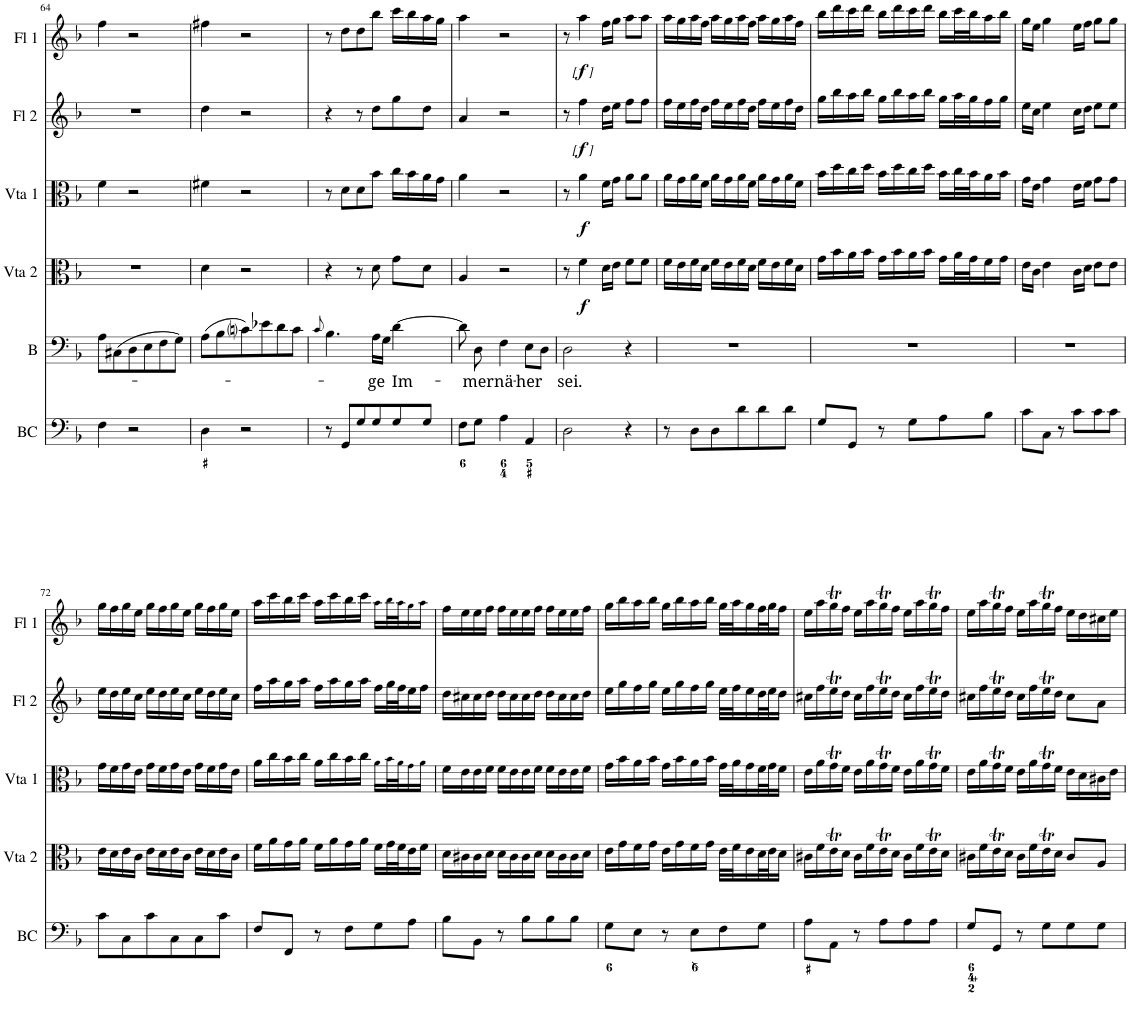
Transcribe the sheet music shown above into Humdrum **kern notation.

**kern	**kern	**text	**kern	**dynam	**kern	**dynam	**kern	**dynam	**kern	**dynam
*part6	*part5	*part5	*part4	*part4	*part3	*part3	*part2	*part2	*part1	*part1
*staff6	*staff5	*staff5	*staff4	*staff4	*staff3	*staff3	*staff2	*staff2	*staff1	*staff1
*I"Basso continuo	*I"Bass	*	*I"Violetta 2	*	*I"Violetta 1	*	*I"Flauto 2	*	*I"Flauto 1	*
*I'BC	*I'B	*	*I'Vta 2	*	*I'Vta 1	*	*I'Fl 2	*	*I'Fl 1	*
!!LO:PB:g=z
*clefF4	*clefF4	*	*clefC3	*	*clefC3	*	*clefG2	*	*clefG2	*
*Trd7c12	*	*	*	*	*	*	*	*	*	*
*k[b-]	*k[b-]	*	*k[b-]	*	*k[b-]	*	*k[b-]	*	*k[b-]	*
*F:	*F:	*	*F:	*	*F:	*	*F:	*	*F:	*
*M3/4	*M3/4	*	*M3/4	*	*M3/4	*	*M3/4	*	*M3/4	*
=64	=64	=64	=64	=64	=64	=64	=64	=64	=64	=64
4F\	8A\L	.	2.r	.	4f\	.	2.r	.	4ff\	.
.	(>8C#X\	.	.	.	.	.	.	.	.	.
2r	8D\	.	.	.	2r	.	.	.	2r	.
.	8E\	.	.	.	.	.	.	.	.	.
.	8F\	.	.	.	.	.	.	.	.	.
.	8G\J)	.	.	.	.	.	.	.	.	.
=65	=65	=65	=65	=65	=65	=65	=65	=65	=65	=65
4D\	(>8A\L	.	4d\	.	4f#X\	.	4dd\	.	4ff#X\	.
.	8B-\	.	.	.	.	.	.	.	.	.
2r	8cni\)	.	2r	.	2r	.	2r	.	2r	.
.	8e-X\	.	.	.	.	.	.	.	.	.
.	8d\	.	.	.	.	.	.	.	.	.
.	8c\J	.	.	.	.	.	.	.	.	.
=66	=66	=66	=66	=66	=66	=66	=66	=66	=66	=66
.	8qc/	.	.	.	.	.	.	.	.	.
8r	4.B-\	.	4r	.	8r	.	4r	.	8r	.
8GG/L	.	.	.	.	8d\L	.	.	.	8dd\L	.
8G/	.	.	8r	.	8d\	.	8r	.	8dd\	.
!	!	!LO:LY:b	!	!	!	!	!	!	!	!
8G/	16A\LL	-ge	8d\	.	8b-\J	.	8dd\L	.	8bb-\J	.
.	16G\JJ	.	.	.	.	.	.	.	.	.
!	!	!LO:LY:b	!	!	!	!	!	!	!	!
8G/	[4d\	Im-	8g\L	.	16cc\LL	.	8gg\	.	16ccc\LL	.
.	.	.	.	.	16b-\	.	.	.	16bb-\	.
8G/J	.	.	8d\J	.	16a\	.	8dd\J	.	16aa\	.
.	.	.	.	.	16g\JJ	.	.	.	16gg\JJ	.
=67	=67	=67	=67	=67	=67	=67	=67	=67	=67	=67
8F\L	8d\]	.	4A/	.	4a\	.	4a/	.	4aa\	.
!	!	!LO:LY:b	!	!	!	!	!	!	!	!
8G\J	8D\	-mer	.	.	.	.	.	.	.	.
!	!	!LO:LY:b	!	!	!	!	!	!	!	!
4A\	4F\	nä-	2r	.	2r	.	2r	.	2r	.
!	!	!LO:LY:b	!	!	!	!	!	!	!	!
4AA/	8E\L	-her	.	.	.	.	.	.	.	.
.	8D\J	.	.	.	.	.	.	.	.	.
=68	=68	=68	=68	=68	=68	=68	=68	=68	=68	=68
!	!	!LO:LY:b	!	!	!	!	!	!	!	!
2D\	2D\	sei.	8r	.	8r	.	8r	.	8r	.
!	!	!	!	!LO:DY:b	!	!LO:DY:b	!	!LO:DY:b	!	!
!	!	!	!	!	!	!	!	!LO:DY:n=1:b	!	!
!	!	!	!	!	!	!	!	!LO:DY:n=2:b	!	!LO:DY:b
!	!	!	!	!	!	!	!	!	!	!LO:DY:n=1:b
!	!	!	!	!	!	!	!	!	!	!LO:DY:n=2:b
.	.	.	4f\	f	4a\	f	4ff\	other-dynamics f other-dynamics	4aa\	other-dynamics f other-dynamics
.	.	.	16d\LL	.	16f\LL	.	16dd\LL	.	16ff\LL	.
.	.	.	16e\JJ	.	16g\JJ	.	16ee\JJ	.	16gg\JJ	.
4r	4r	.	8f\L	.	8a\L	.	8ff\L	.	8aa\L	.
.	.	.	8f\J	.	8a\J	.	8ff\J	.	8aa\J	.
=69	=69	=69	=69	=69	=69	=69	=69	=69	=69	=69
8r	2.r	.	16f\LL	.	16a\LL	.	16ff\LL	.	16aa\LL	.
.	.	.	16e\	.	16g\	.	16ee\	.	16gg\	.
8D\L	.	.	16f\	.	16a\	.	16ff\	.	16aa\	.
.	.	.	16d\JJ	.	16f\JJ	.	16dd\JJ	.	16ff\JJ	.
8D\	.	.	16f\LL	.	16a\LL	.	16ff\LL	.	16aa\LL	.
.	.	.	16e\	.	16g\	.	16ee\	.	16gg\	.
8d\	.	.	16f\	.	16a\	.	16ff\	.	16aa\	.
.	.	.	16d\JJ	.	16f\JJ	.	16dd\JJ	.	16ff\JJ	.
8d\	.	.	16f\LL	.	16a\LL	.	16ff\LL	.	16aa\LL	.
.	.	.	16e\	.	16g\	.	16ee\	.	16gg\	.
8d\J	.	.	16f\	.	16a\	.	16ff\	.	16aa\	.
.	.	.	16d\JJ	.	16f\JJ	.	16dd\JJ	.	16ff\JJ	.
=70	=70	=70	=70	=70	=70	=70	=70	=70	=70	=70
8G/L	2.r	.	16g\LL	.	16b-\LL	.	16gg\LL	.	16bb-\LL	.
.	.	.	16b-\	.	16dd\	.	16bb-\	.	16ddd\	.
8GG/J	.	.	16a\	.	16cc\	.	16aa\	.	16ccc\	.
.	.	.	16b-\JJ	.	16dd\JJ	.	16bb-\JJ	.	16ddd\JJ	.
8r	.	.	16g\LL	.	16b-\LL	.	16gg\LL	.	16bb-\LL	.
.	.	.	16b-\	.	16dd\	.	16bb-\	.	16ddd\	.
8G\L	.	.	16a\	.	16cc\	.	16aa\	.	16ccc\	.
.	.	.	16b-\JJ	.	16dd\JJ	.	16bb-\JJ	.	16ddd\JJ	.
8A\	.	.	16g\LL	.	16b-\LL	.	16gg\LL	.	16bb-\LL	.
.	.	.	32a\L	.	32cc\L	.	32aa\L	.	32ccc\L	.
.	.	.	32g\J	.	32b-\J	.	32gg\J	.	32bb-\J	.
8B-\J	.	.	16f\	.	16a\	.	16ff\	.	16aa\	.
.	.	.	16g\JJ	.	16b-\JJ	.	16gg\JJ	.	16bb-\JJ	.
=71	=71	=71	=71	=71	=71	=71	=71	=71	=71	=71
8c\L	2.r	.	16e\LL	.	16g\LL	.	16ee\LL	.	16gg\LL	.
.	.	.	16c\JJ	.	16e\JJ	.	16cc\JJ	.	16ee\JJ	.
8C\J	.	.	4e\	.	4g\	.	4ee\	.	4gg\	.
8r	.	.	.	.	.	.	.	.	.	.
8c\L	.	.	16c\LL	.	16e\LL	.	16cc\LL	.	16ee\LL	.
.	.	.	16d\JJ	.	16f\JJ	.	16dd\JJ	.	16ff\JJ	.
8c\	.	.	8e\L	.	8g\L	.	8ee\L	.	8gg\L	.
8c\J	.	.	8e\J	.	8g\J	.	8ee\J	.	8gg\J	.
!!LO:LB:g=z
=72	=72	=72	=72	=72	=72	=72	=72	=72	=72	=72
8c\L	2.r	.	16e\LL	.	16g\LL	.	16ee\LL	.	16gg\LL	.
.	.	.	16d\	.	16f\	.	16dd\	.	16ff\	.
8C\	.	.	16e\	.	16g\	.	16ee\	.	16gg\	.
.	.	.	16c\JJ	.	16e\JJ	.	16cc\JJ	.	16ee\JJ	.
8c\	.	.	16e\LL	.	16g\LL	.	16ee\LL	.	16gg\LL	.
.	.	.	16d\	.	16f\	.	16dd\	.	16ff\	.
8C\	.	.	16e\	.	16g\	.	16ee\	.	16gg\	.
.	.	.	16c\JJ	.	16e\JJ	.	16cc\JJ	.	16ee\JJ	.
8C\	.	.	16e\LL	.	16g\LL	.	16ee\LL	.	16gg\LL	.
.	.	.	16d\	.	16f\	.	16dd\	.	16ff\	.
8c\J	.	.	16e\	.	16g\	.	16ee\	.	16gg\	.
.	.	.	16c\JJ	.	16e\JJ	.	16cc\JJ	.	16ee\JJ	.
=73	=73	=73	=73	=73	=73	=73	=73	=73	=73	=73
8F/L	2.r	.	16f\LL	.	16a\LL	.	16ff\LL	.	16aa\LL	.
.	.	.	16a\	.	16cc\	.	16aa\	.	16ccc\	.
8FF/J	.	.	16g\	.	16b-\	.	16gg\	.	16bb-\	.
.	.	.	16a\JJ	.	16cc\JJ	.	16aa\JJ	.	16ccc\JJ	.
8r	.	.	16f\LL	.	16a\LL	.	16ff\LL	.	16aa\LL	.
.	.	.	16a\	.	16cc\	.	16aa\	.	16ccc\	.
8F\L	.	.	16g\	.	16b-\	.	16gg\	.	16bb-\	.
.	.	.	16a\JJ	.	16cc\JJ	.	16aa\JJ	.	16ccc\JJ	.
8G\	.	.	16f\LL	.	16a!\LL	.	16ff\LL	.	16aa!\LL	.
.	.	.	32g\L	.	32b-!\L	.	32gg\L	.	32bb-!\L	.
.	.	.	32f\J	.	32a!\J	.	32ff\J	.	32aa!\J	.
8A\J	.	.	16e\	.	16g!\	.	16ee\	.	16gg!\	.
.	.	.	16f\JJ	.	16a!\JJ	.	16ff\JJ	.	16aa!\JJ	.
=74	=74	=74	=74	=74	=74	=74	=74	=74	=74	=74
8B-\L	2.r	.	16d\LL	.	16f\LL	.	16dd\LL	.	16ff\LL	.
.	.	.	16c#X\	.	16e\	.	16cc#X\	.	16ee\	.
8BB-\J	.	.	16c#\	.	16e\	.	16cc#\	.	16ee\	.
.	.	.	16d\JJ	.	16f\JJ	.	16dd\JJ	.	16ff\JJ	.
8r	.	.	16d\LL	.	16f\LL	.	16dd\LL	.	16ff\LL	.
.	.	.	16c#\	.	16e\	.	16cc#\	.	16ee\	.
8B-\L	.	.	16c#\	.	16e\	.	16cc#\	.	16ee\	.
.	.	.	16d\JJ	.	16f\JJ	.	16dd\JJ	.	16ff\JJ	.
8B-\	.	.	16d\LL	.	16f\LL	.	16dd\LL	.	16ff\LL	.
.	.	.	16c#\	.	16e\	.	16cc#\	.	16ee\	.
8B-\J	.	.	16c#\	.	16e\	.	16cc#\	.	16ee\	.
.	.	.	16d\JJ	.	16f\JJ	.	16dd\JJ	.	16ff\JJ	.
=75	=75	=75	=75	=75	=75	=75	=75	=75	=75	=75
8G\L	2.r	.	16e\LL	.	16g\LL	.	16ee\LL	.	16gg\LL	.
.	.	.	16g\	.	16b-\	.	16gg\	.	16bb-\	.
8E\J	.	.	16f\	.	16a\	.	16ff\	.	16aa\	.
.	.	.	16g\JJ	.	16b-\JJ	.	16gg\JJ	.	16bb-\JJ	.
8r	.	.	16e\LL	.	16g\LL	.	16ee\LL	.	16gg\LL	.
.	.	.	16g\	.	16b-\	.	16gg\	.	16bb-\	.
8E\L	.	.	16f\	.	16a\	.	16ff\	.	16aa\	.
.	.	.	16g\JJ	.	16b-\JJ	.	16gg\JJ	.	16bb-\JJ	.
8F\	.	.	32e\LLL	.	32g\LLL	.	32ee\LLL	.	32gg\LLL	.
.	.	.	32f\J	.	32a\J	.	32ff\J	.	32aa\J	.
.	.	.	16e\	.	16g\	.	16ee\	.	16gg\	.
8G\J	.	.	32d\L	.	32f\L	.	32dd\L	.	32ff\L	.
.	.	.	32e\J	.	32g\J	.	32ee\J	.	32gg\J	.
.	.	.	16d\JJ	.	16f\JJ	.	16dd\JJ	.	16ff\JJ	.
=76	=76	=76	=76	=76	=76	=76	=76	=76	=76	=76
8A\L	2.r	.	16c#X\LL	.	16e\LL	.	16cc#X\LL	.	16ee\LL	.
.	.	.	16f\	.	16a\	.	16ff\	.	16aa\	.
8AA\J	.	.	16et\	.	16gT\	.	16eet\	.	16ggT\	.
.	.	.	16d\JJ	.	16f\JJ	.	16dd\JJ	.	16ff\JJ	.
8r	.	.	16c#\LL	.	16e\LL	.	16cc#\LL	.	16ee\LL	.
.	.	.	16f\	.	16a\	.	16ff\	.	16aa\	.
8A\L	.	.	16et\	.	16gT\	.	16eet\	.	16ggT\	.
.	.	.	16d\JJ	.	16f\JJ	.	16dd\JJ	.	16ff\JJ	.
8A\	.	.	16c#\LL	.	16e\LL	.	16cc#\LL	.	16ee\LL	.
.	.	.	16f\	.	16a\	.	16ff\	.	16aa\	.
8A\J	.	.	16et\	.	16gT\	.	16eet\	.	16ggT\	.
.	.	.	16d\JJ	.	16f\JJ	.	16dd\JJ	.	16ff\JJ	.
=77	=77	=77	=77	=77	=77	=77	=77	=77	=77	=77
8G/L	2.r	.	16c#X\LL	.	16e\LL	.	16cc#X\LL	.	16ee\LL	.
.	.	.	16f\	.	16a\	.	16ff\	.	16aa\	.
8GG/J	.	.	16et\	.	16gT\	.	16eet\	.	16ggT\	.
.	.	.	16d\JJ	.	16f\JJ	.	16dd\JJ	.	16ff\JJ	.
8r	.	.	16c#\LL	.	16e\LL	.	16cc#\LL	.	16ee\LL	.
.	.	.	16f\	.	16a\	.	16ff\	.	16aa\	.
8G\L	.	.	16et\	.	16gT\	.	16eet\	.	16ggT\	.
.	.	.	16d\JJ	.	16f\JJ	.	16dd\JJ	.	16ff\JJ	.
8G\	.	.	8c#/L	.	16e\LL	.	8cc#\L	.	16ee\LL	.
.	.	.	.	.	16d\	.	.	.	16dd\	.
8G\J	.	.	8A/J	.	16c#X\	.	8a\J	.	16cc#X\	.
.	.	.	.	.	16e\JJ	.	.	.	16ee\JJ	.
=	=	=	=	=	=	=	=	=	=	=
*-	*-	*-	*-	*-	*-	*-	*-	*-	*-	*-
